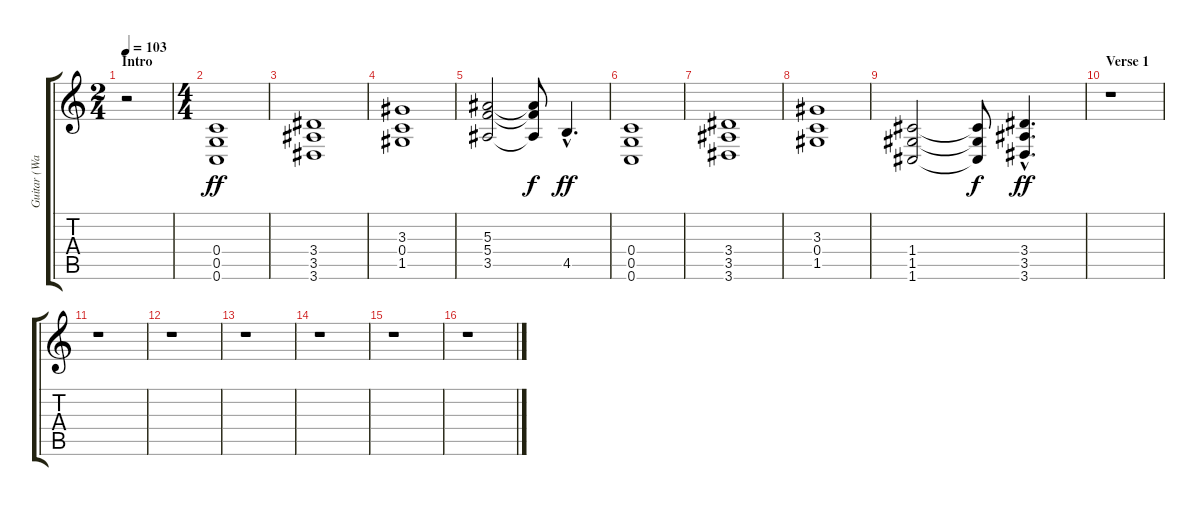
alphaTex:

\track ("Guitar (Wayne Static)" "Guitar (Wa") {instrument distortionguitar}
\staff {score tabs}
\tuning (D4 A3 F3 C3 G2 C2) {hide}
\ts (2 4)
\section ("" "Intro")
\tempo 103
\clef g2
\ks c
r.2{dy ff instrument distortionguitar} |
\ts (4 4)
(0.4 0.5 0.6).1 |
(3.4 3.5 3.6).1 |
(3.3 0.4 1.5).1 |
(5.3 5.4 3.5).2 (5.3{t} 5.4{t} 3.5{t}).8{dy f} 4.5{hac}.4{d dy ff} |
(0.4 0.5 0.6).1 |
(3.4 3.5 3.6).1 |
(3.3 0.4 1.5).1 |
(1.4 1.5 1.6).2 (1.4{t} 1.5{t} 1.6{t}).8{dy f} (3.4{hac} 3.5{hac} 3.6{hac}).4{d dy ff} |
\section ("" "Verse 1")
r.1 |
r.1 |
r.1 |
r.1 |
r.1 |
r.1 |
r.1
